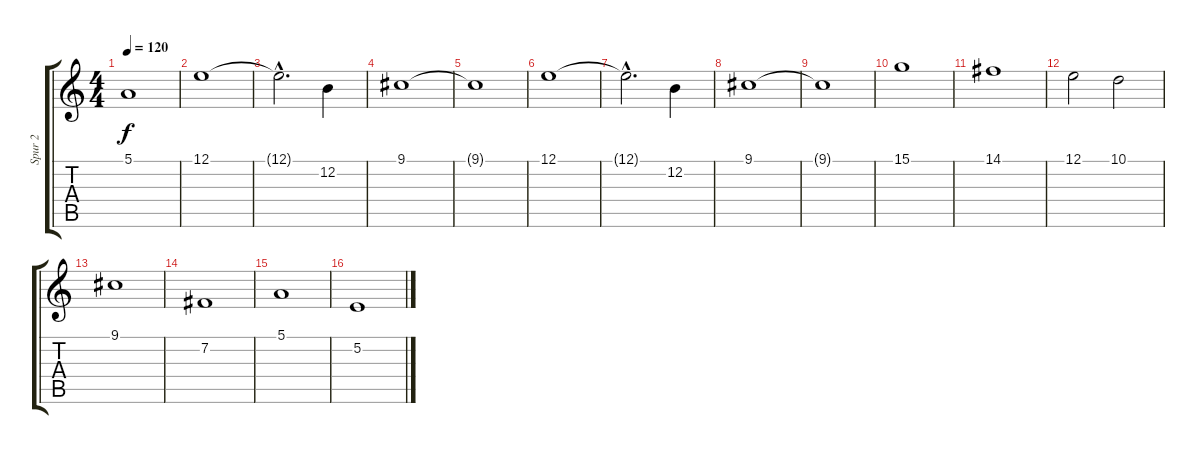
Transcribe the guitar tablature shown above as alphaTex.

\track ("Spur 2" "Spur 2") {instrument musicbox}
\staff {score tabs}
\tuning (E4 B3 G3 D3 A2 E2) {hide}
\ts (4 4)
\tempo 120
\clef g2
\ks c
5.1{t}.1{dy f} |
12.1.1 |
12.1{hac t}.2{d} 12.2.4 |
9.1.1 |
9.1{t}.1 |
12.1.1 |
12.1{hac t}.2{d} 12.2.4 |
9.1.1 |
9.1{t}.1 |
15.1.1 |
14.1.1 |
12.1.2 10.1.2 |
9.1.1 |
7.2.1 |
5.1.1 |
5.2.1
